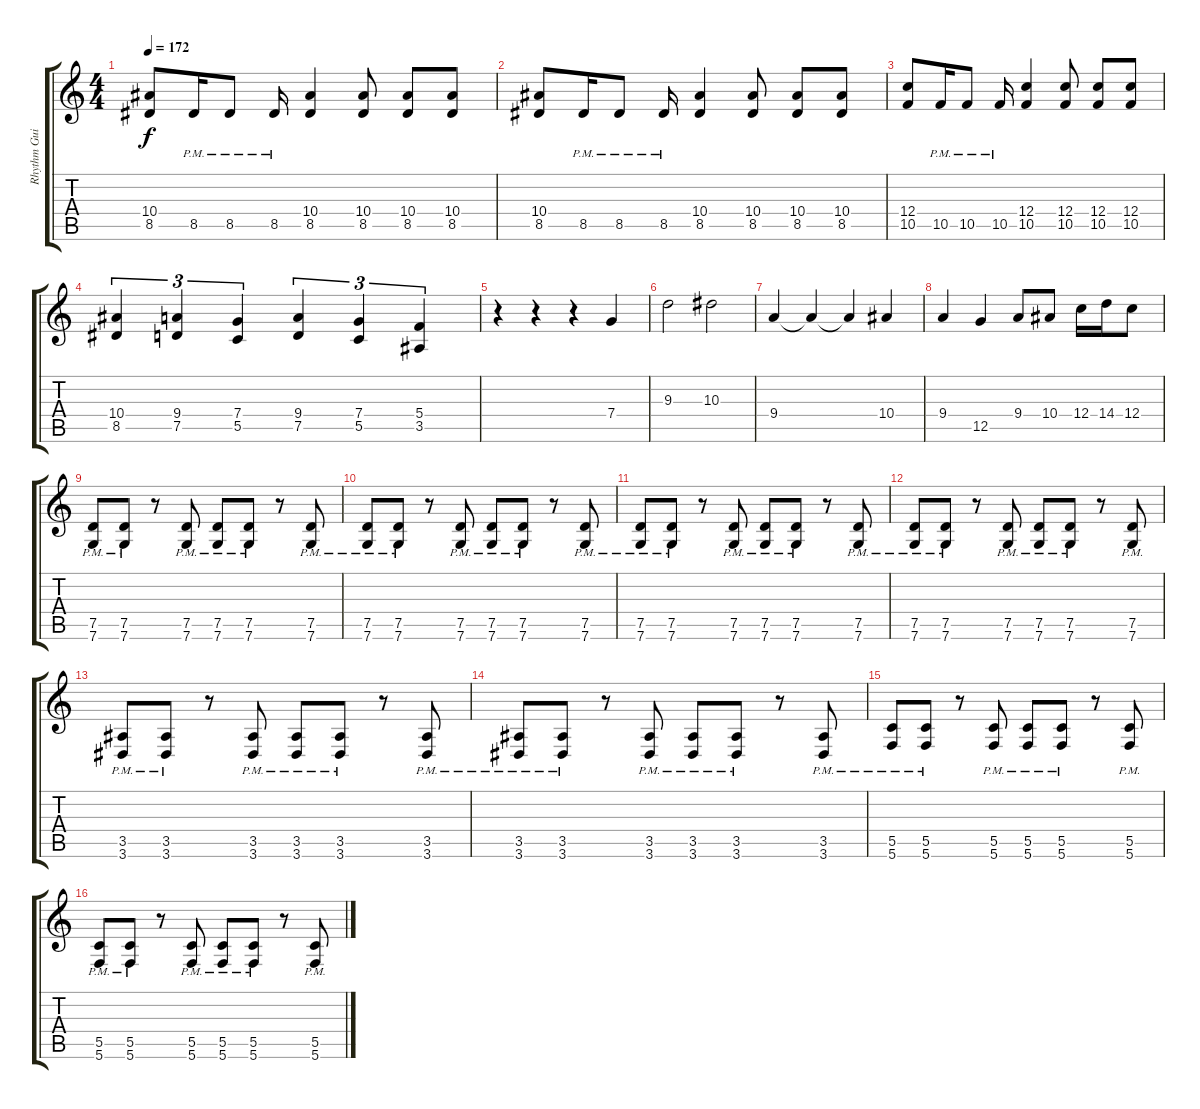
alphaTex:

\track ("Rhythm Guitar 1" "Rhythm Gui") {instrument distortionguitar}
\staff {score tabs}
\tuning (D4 A3 F3 C3 G2 C2) {hide}
\ts (4 4)
\tempo 172
\clef g2
\ks c
(10.4 8.5).8{dy f} 8.5{pm}.16 8.5{pm}.8 8.5{pm}.16 (10.4 8.5).4 (10.4 8.5).8 (10.4 8.5).8 (10.4 8.5).8 |
(10.4 8.5).8 8.5{pm}.16 8.5{pm}.8 8.5{pm}.16 (10.4 8.5).4 (10.4 8.5).8 (10.4 8.5).8 (10.4 8.5).8 |
(12.4 10.5).8 10.5{pm}.16 10.5{pm}.8 10.5{pm}.16 (12.4 10.5).4 (12.4 10.5).8 (12.4 10.5).8 (12.4 10.5).8 |
(10.4 8.5).4{tu (3 2)} (9.4 7.5).4{tu (3 2)} (7.4 5.5).4{tu (3 2)} (9.4 7.5).4{tu (3 2)} (7.4 5.5).4{tu (3 2)} (5.4 3.5).4{tu (3 2)} |
r.4 r.4 r.4 7.4.4 |
9.3.2 10.3.2 |
9.4.4 9.4{t}.4 9.4{t}.4 10.4.4 |
9.4.4 12.5.4 9.4.8 10.4.8 12.4.16 14.4.16 12.4.8 |
(7.5{pm} 7.6{pm}).8 (7.5{pm} 7.6{pm}).8 r.8 (7.5{pm} 7.6{pm}).8 (7.5{pm} 7.6{pm}).8 (7.5{pm} 7.6{pm}).8 r.8 (7.5{pm} 7.6{pm}).8 |
(7.5{pm} 7.6{pm}).8 (7.5{pm} 7.6{pm}).8 r.8 (7.5{pm} 7.6{pm}).8 (7.5{pm} 7.6{pm}).8 (7.5{pm} 7.6{pm}).8 r.8 (7.5{pm} 7.6{pm}).8 |
(7.5{pm} 7.6{pm}).8 (7.5{pm} 7.6{pm}).8 r.8 (7.5{pm} 7.6{pm}).8 (7.5{pm} 7.6{pm}).8 (7.5{pm} 7.6{pm}).8 r.8 (7.5{pm} 7.6{pm}).8 |
(7.5{pm} 7.6{pm}).8 (7.5{pm} 7.6{pm}).8 r.8 (7.5{pm} 7.6{pm}).8 (7.5{pm} 7.6{pm}).8 (7.5{pm} 7.6{pm}).8 r.8 (7.5{pm} 7.6{pm}).8 |
(3.5{pm} 3.6{pm}).8 (3.5{pm} 3.6{pm}).8 r.8 (3.5{pm} 3.6{pm}).8 (3.5{pm} 3.6{pm}).8 (3.5{pm} 3.6{pm}).8 r.8 (3.5{pm} 3.6{pm}).8 |
(3.5{pm} 3.6{pm}).8 (3.5{pm} 3.6{pm}).8 r.8 (3.5{pm} 3.6{pm}).8 (3.5{pm} 3.6{pm}).8 (3.5{pm} 3.6{pm}).8 r.8 (3.5{pm} 3.6{pm}).8 |
(5.5{pm} 5.6{pm}).8 (5.5{pm} 5.6{pm}).8 r.8 (5.5{pm} 5.6{pm}).8 (5.5{pm} 5.6{pm}).8 (5.5{pm} 5.6{pm}).8 r.8 (5.5{pm} 5.6{pm}).8 |
(5.5{pm} 5.6{pm}).8 (5.5{pm} 5.6{pm}).8 r.8 (5.5{pm} 5.6{pm}).8 (5.5{pm} 5.6{pm}).8 (5.5{pm} 5.6{pm}).8 r.8 (5.5{pm} 5.6{pm}).8
